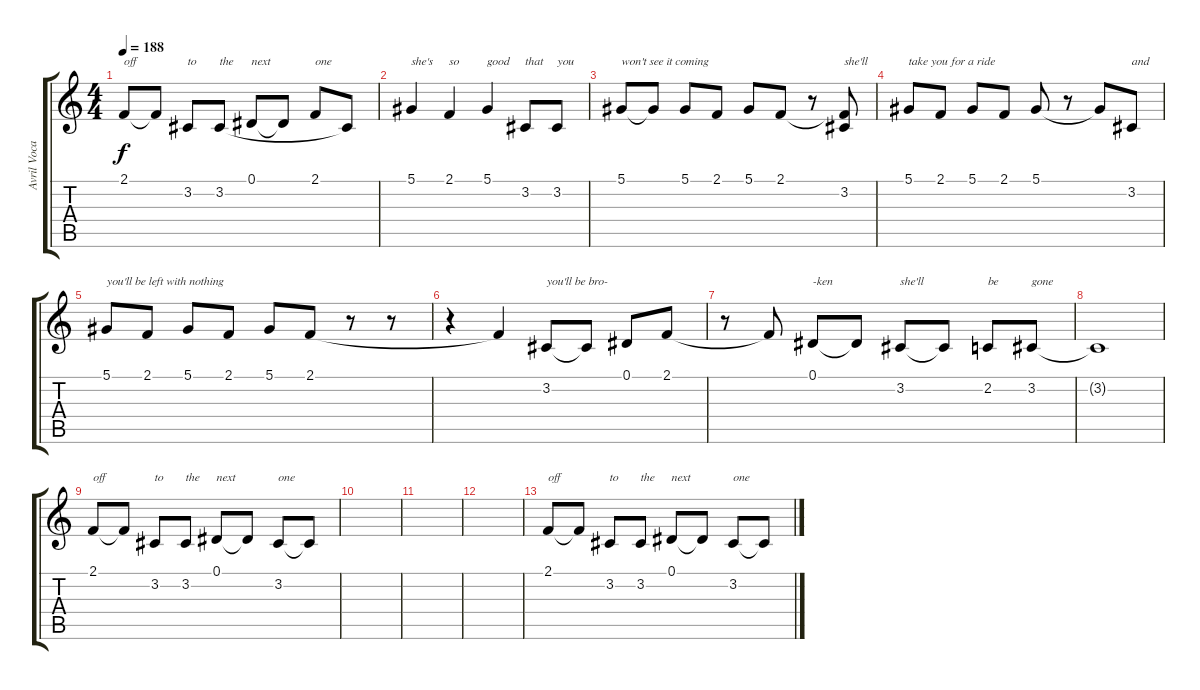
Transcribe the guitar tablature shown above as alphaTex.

\track ("Avril Vocals" "Avril Voca") {instrument clarinet}
\staff {score tabs}
\tuning (Eb4 Bb3 Gb3 Db3 Ab2 Db2) {hide}
\ts (4 4)
\tempo 188
\clef g2
\ks c
2.1.8{txt "off" dy f} 2.1{t}.8 3.2.8{txt "to"} 3.2.8{txt "the"} 0.1.8{txt "next"} 0.1{t}.8 2.1.8{txt "one"} 3.2{t}.8 |
5.1.4{txt "she's"} 2.1.4{txt "so"} 5.1.4{txt "good"} 3.2.8{txt "that"} 3.2.8{txt "you"} |
5.1.8{txt "won't see it coming"} 5.1{t}.8 5.1.8 2.1.8 5.1.8 2.1.8 r.8 (2.1{t} 3.2).8{txt "she'll"} |
5.1.8{txt "take you for a ride"} 2.1.8 5.1.8 2.1.8 5.1.8 r.8 5.1{t}.8 3.2.8{txt "and"} |
5.1.8{txt "you'll be left with nothing"} 2.1.8 5.1.8 2.1.8 5.1.8 2.1.8 r.8 r.8 |
r.4 2.1{t}.4 3.2.8{txt "you'll be bro-"} 3.2{t}.8 0.1.8 2.1.8 |
r.8 2.1{t}.8 0.1.8{txt "-ken"} 0.1{t}.8 3.2.8{txt "she'll"} 3.2{t}.8 2.2.8{txt "be"} 3.2.8{txt "gone"} |
3.2{t}.1 |
2.1.8{txt "off"} 2.1{t}.8 3.2.8{txt "to"} 3.2.8{txt "the"} 0.1.8{txt "next"} 0.1{t}.8 3.2.8{txt "one"} 3.2{t}.8 |
|
|
|
2.1.8{txt "off"} 2.1{t}.8 3.2.8{txt "to"} 3.2.8{txt "the"} 0.1.8{txt "next"} 0.1{t}.8 3.2.8{txt "one"} 3.2{t}.8
